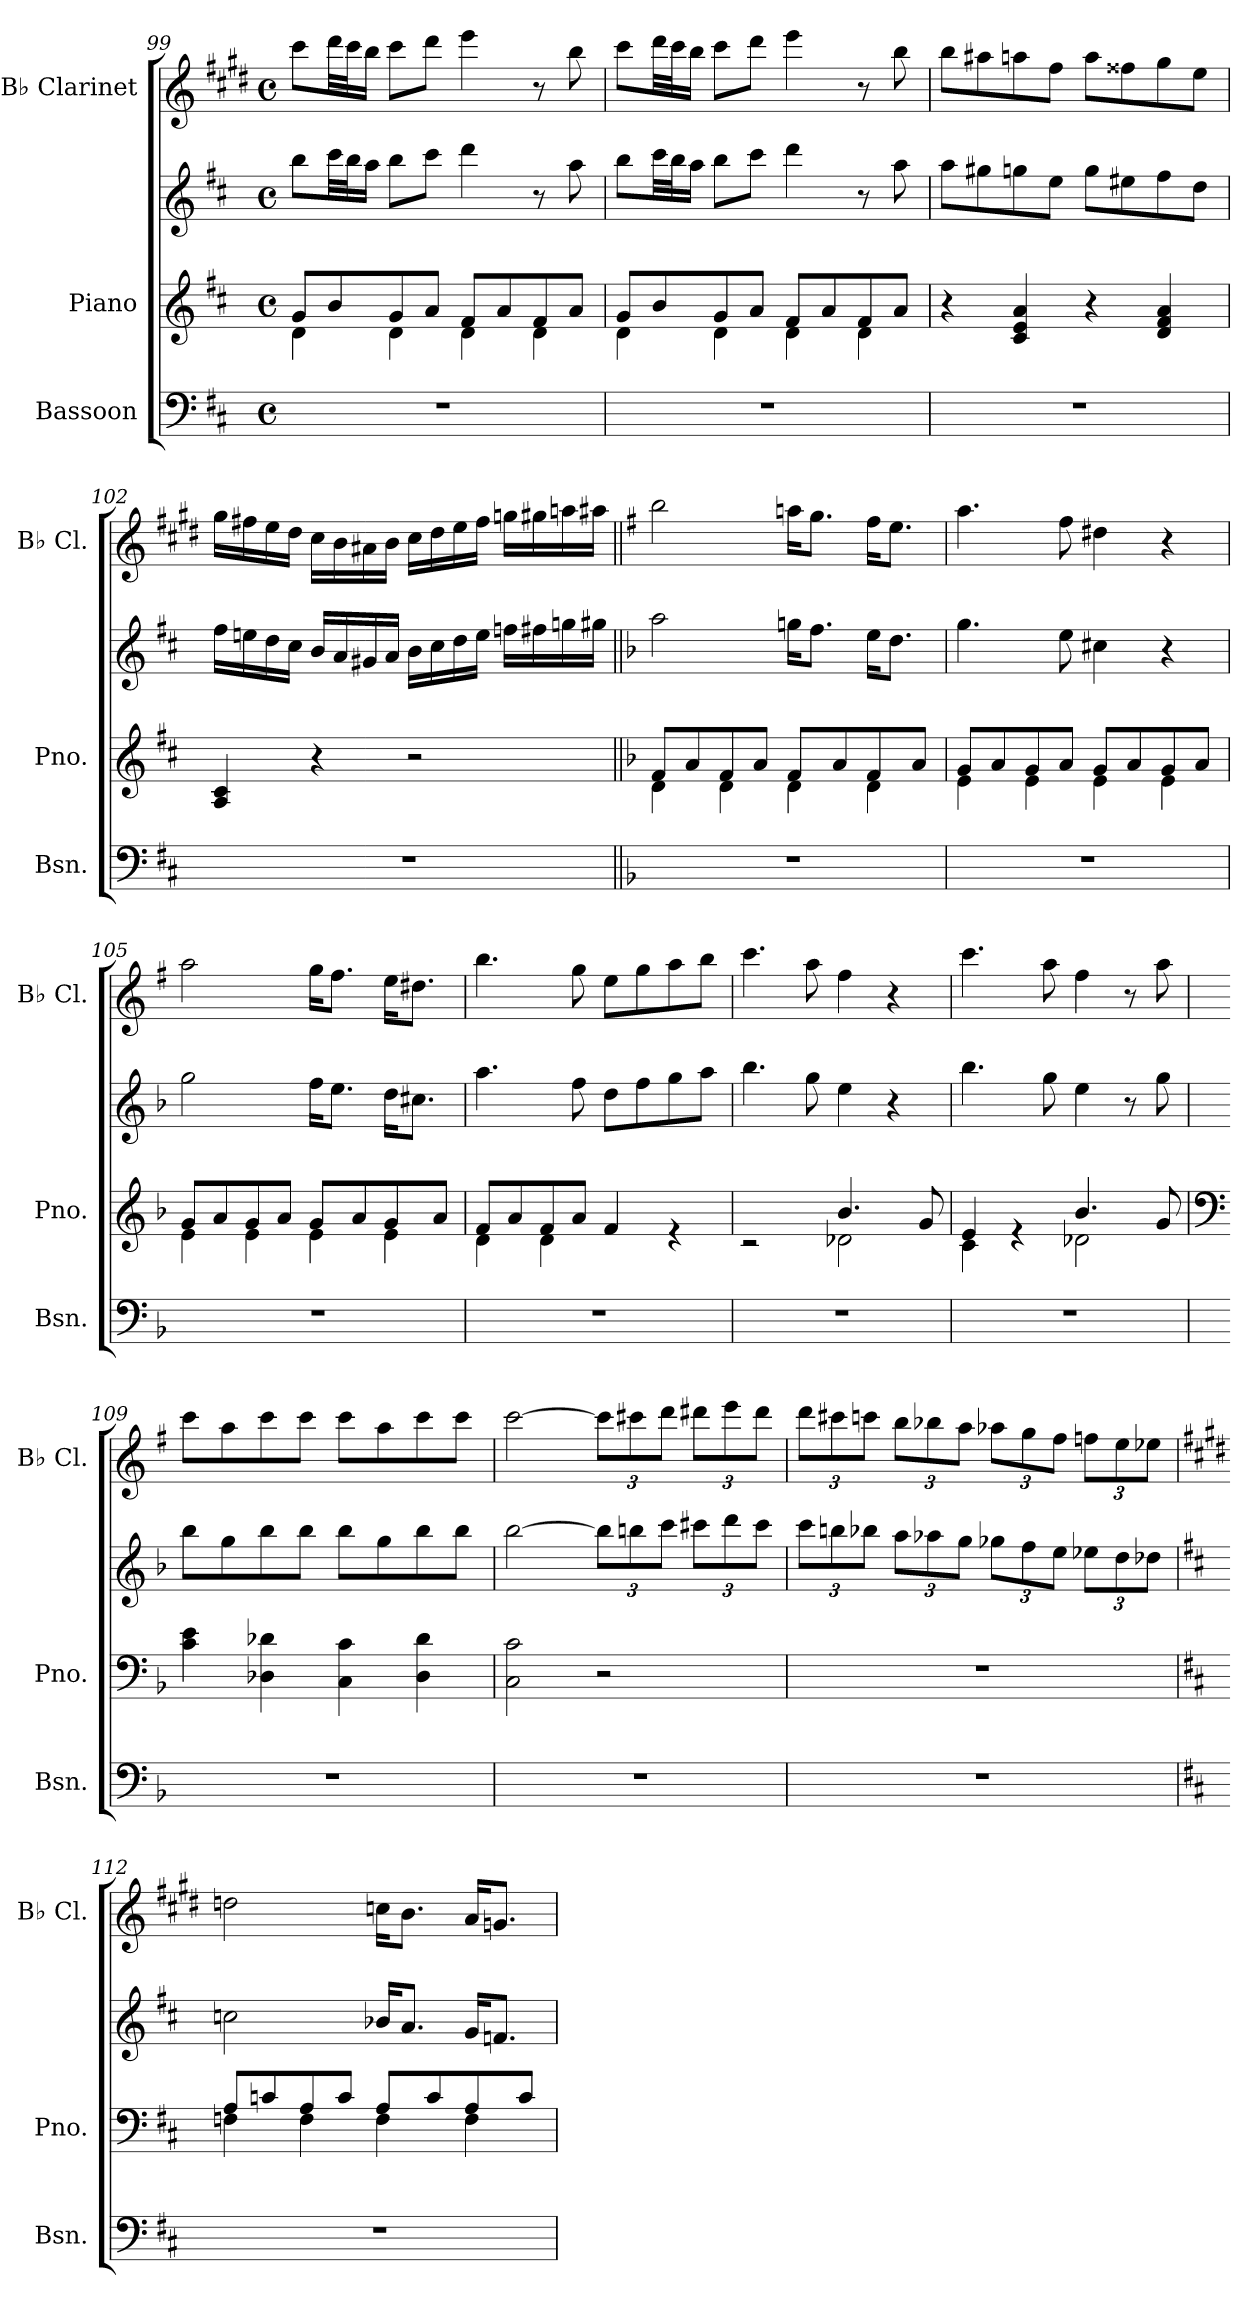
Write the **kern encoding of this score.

**kern	**kern	**kern	**kern
*part3	*part2	*part2	*part1
*staff4	*staff3	*staff2	*staff1
*I"Bassoon	*I"Piano	*	*I"B♭ Clarinet
*I'Bsn.	*I'Pno.	*	*I'B♭ Cl.
*clefF4	*clefG2	*clefG2	*clefG2
*	*	*	*ITrd1c2
*k[f#c#]	*k[f#c#]	*k[f#c#]	*k[f#c#]
*M4/4	*M4/4	*M4/4	*M4/4
*met(c)	*met(c)	*met(c)	*met(c)
=99	=99	=99	=99
*	*^	*	*
1r	8g/L	4d\	8bb\L	8bb\L
.	8b/	.	32ccc#\LL	32ccc#\LL
.	.	.	32bb\J	32bb\J
.	.	.	16aa\JJ	16aa\JJ
.	8g/	4d\	8bb\L	8bb\L
.	8a/J	.	8ccc#\J	8ccc#\J
.	8f#/L	4d\	4ddd\	4ddd\
.	8a/	.	.	.
.	8f#/	4d\	8r	8r
.	8a/J	.	8aa\	8aa\
=100	=100	=100	=100	=100
1r	8g/L	4d\	8bb\L	8bb\L
.	8b/	.	32ccc#\LL	32ccc#\LL
.	.	.	32bb\J	32bb\J
.	.	.	16aa\JJ	16aa\JJ
.	8g/	4d\	8bb\L	8bb\L
.	8a/J	.	8ccc#\J	8ccc#\J
.	8f#/L	4d\	4ddd\	4ddd\
.	8a/	.	.	.
.	8f#/	4d\	8r	8r
.	8a/J	.	8aa\	8aa\
*	*v	*v	*	*
!!LO:LB:g=z
=101	=101	=101	=101
1r	4r	8aa\L	8aa\L
.	.	8gg#X\	8gg#X\
.	4c#/ 4e/ 4a/	8ggn\	8ggn\
.	.	8ee\J	8ee\J
.	4r	8gg\L	8gg\L
.	.	8ee#X\	8ee#X\
.	4d/ 4f#/ 4a/	8ff#\	8ff#\
.	.	8dd\J	8dd\J
=102	=102	=102	=102
1r	4A/ 4c#/	16ff#\LL	16ff#\LL
.	.	16een\	16een\
.	.	16dd\	16dd\
.	.	16cc#\JJ	16cc#\JJ
.	4r	16b/LL	16b\LL
.	.	16a/	16a\
.	.	16g#X/	16g#X\
.	.	16a/JJ	16a\JJ
.	2r	16b\LL	16b\LL
.	.	16cc#\	16cc#\
.	.	16dd\	16dd\
.	.	16ee\JJ	16ee\JJ
.	.	16ffn\LL	16ffn\LL
.	.	16ff#X\	16ff#X\
.	.	16ggn\	16ggn\
.	.	16gg#X\JJ	16gg#X\JJ
!!LO:PB:g=z
=103||	=103||	=103||	=103||
*k[b-]	*k[b-]	*k[b-]	*k[b-]
*	*^	*	*
1r	8f/L	4d\	2aa\	2aa\
.	8a/	.	.	.
.	8f/	4d\	.	.
.	8a/J	.	.	.
.	8f/L	4d\	16ggn\KL	16ggn\KL
.	.	.	8.ff\J	8.ff\J
.	8a/	.	.	.
.	8f/	4d\	16ee\KL	16ee\KL
.	.	.	8.dd\J	8.dd\J
.	8a/J	.	.	.
=104	=104	=104	=104	=104
1r	8g/L	4e\	4.gg\	4.gg\
.	8a/	.	.	.
.	8g/	4e\	.	.
.	8a/J	.	8ee\	8ee\
.	8g/L	4e\	4cc#X\	4cc#X\
.	8a/	.	.	.
.	8g/	4e\	4r	4r
.	8a/J	.	.	.
=105	=105	=105	=105	=105
1r	8g/L	4e\	2gg\	2gg\
.	8a/	.	.	.
.	8g/	4e\	.	.
.	8a/J	.	.	.
.	8g/L	4e\	16ff\KL	16ff\KL
.	.	.	8.ee\J	8.ee\J
.	8a/	.	.	.
.	8g/	4e\	16dd\KL	16dd\KL
.	.	.	8.cc#X\J	8.cc#X\J
.	8a/J	.	.	.
=106	=106	=106	=106	=106
1r	8f/L	4d\	4.aa\	4.aa\
.	8a/	.	.	.
.	8f/	4d\	.	.
.	8a/J	.	8ff\	8ff\
.	4f/	2ryy	8dd\L	8dd\L
.	.	.	8ff\	8ff\
.	4re	.	8gg\	8gg\
.	.	.	8aa\J	8aa\J
!!LO:LB:g=z
=107	=107	=107	=107	=107
1r	2rc	2ryy	4.bb-\	4.bb-\
.	.	.	8gg\	8gg\
.	4.b-/	2d-X\	4ee\	4ee\
.	.	.	4r	4r
.	8g/	.	.	.
=108	=108	=108	=108	=108
1r	4e/	4c\	4.bb-\	4.bb-\
.	4re	4ryy	.	.
.	.	.	8gg\	8gg\
.	4.b-/	2d-X\	4ee\	4ee\
.	.	.	8r	8r
.	8g/	.	8gg\	8gg\
*	*v	*v	*	*
=109	=109	=109	=109
*	*clefF4	*	*
1r	4c\ 4e\	8bb-\L	8bb-\L
.	.	8gg\	8gg\
.	4D-X\ 4d-X\	8bb-\	8bb-\
.	.	8bb-\J	8bb-\J
.	4C\ 4c\	8bb-\L	8bb-\L
.	.	8gg\	8gg\
.	4D-\ 4d-\	8bb-\	8bb-\
.	.	8bb-\J	8bb-\J
=110	=110	=110	=110
1r	2C\ 2c\	[2bb-\	[2bb-\
*	*	*Xbrackettup	*Xbrackettup
.	2r	12bb-\L]	12bb-\L]
.	.	12bbn\	12bbn\
.	.	12ccc\J	12ccc\J
.	.	12ccc#X\L	12ccc#X\L
.	.	12ddd\	12ddd\
.	.	12ccc#\J	12ccc#\J
!!LO:LB:g=z
=111	=111	=111	=111
1r	1r	12ccc\L	12ccc\L
.	.	12bbn\	12bbn\
.	.	12bb-X\J	12bb-X\J
.	.	12aa\L	12aa\L
.	.	12aa-X\	12aa-X\
.	.	12gg\J	12gg\J
.	.	12gg-X\L	12gg-X\L
.	.	12ff\	12ff\
.	.	12ee\J	12ee\J
.	.	12ee-X\L	12ee-X\L
.	.	12dd\	12dd\
.	.	12dd-X\J	12dd-X\J
=112	=112	=112	=112
*k[f#c#]	*k[f#c#]	*k[f#c#]	*k[f#c#]
*	*^	*	*
1r	8A/L	4Fn\	2ccn\	2ccn\
.	8cn/	.	.	.
.	8A/	4F\	.	.
.	8c/J	.	.	.
.	8A/L	4F\	16b-X/KL	16b-X\KL
.	.	.	8.a/J	8.a\J
.	8c/	.	.	.
.	8A/	4F\	16g/KL	16g/KL
.	.	.	8.fn/J	8.fn/J
.	8c/J	.	.	.
*	*v	*v	*	*
=	=	=	=
*-	*-	*-	*-
